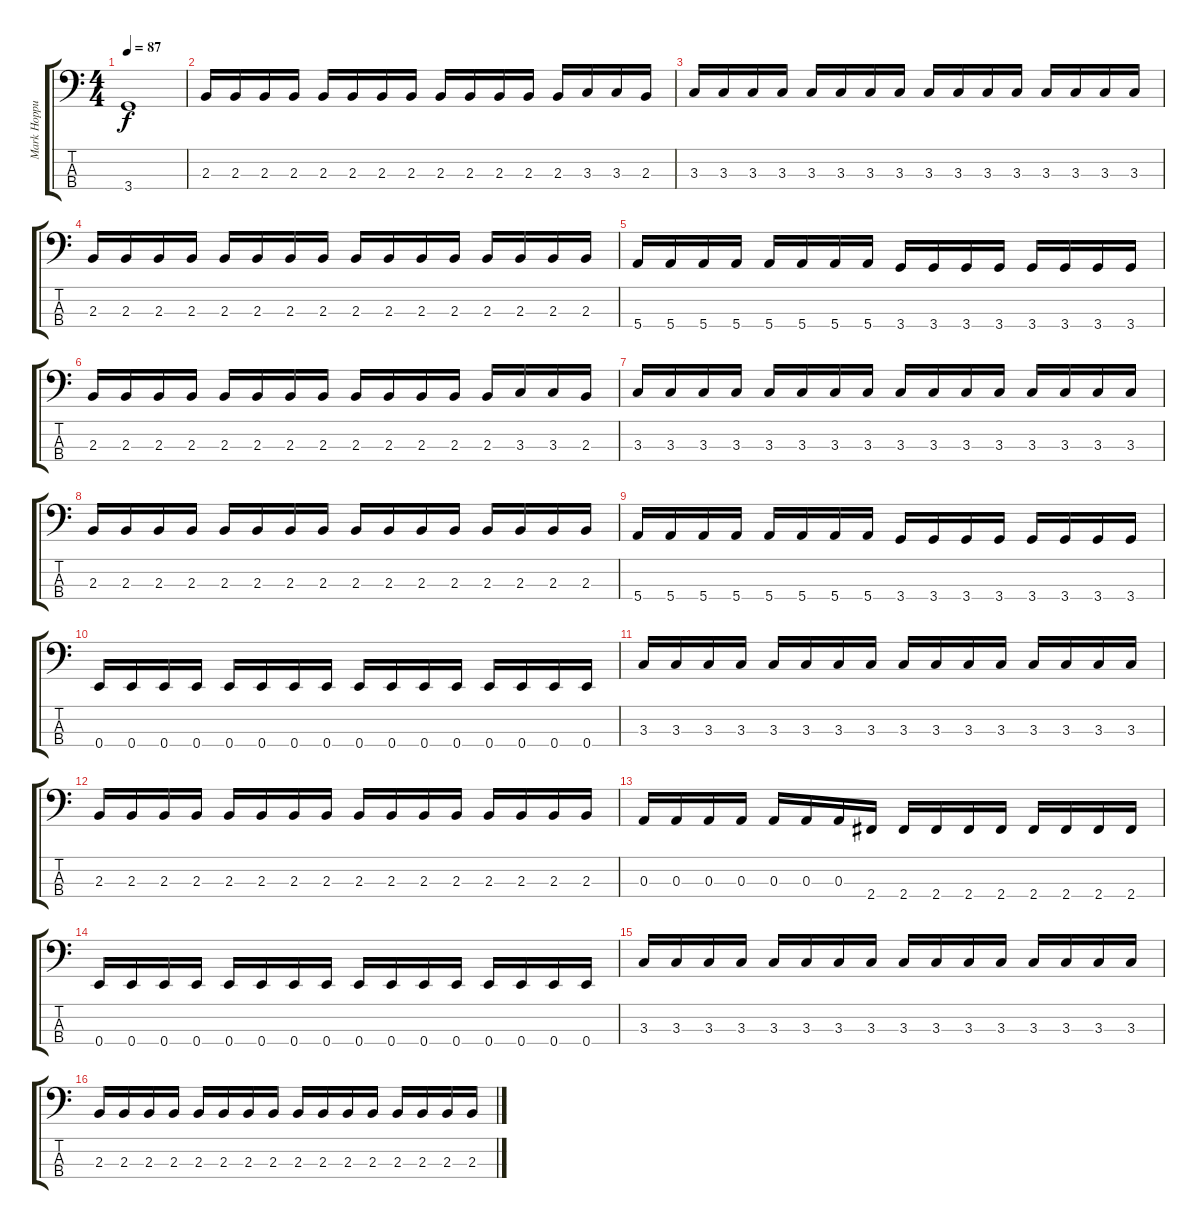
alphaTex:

\track ("Mark Hoppus" "Mark Hoppu") {instrument electricbasspick}
\staff {score tabs}
\tuning (G2 D2 A1 E1) {hide}
\ts (4 4)
\tempo 87
\clef f4
\ks c
3.4.1{dy f} |
2.3.16 2.3.16 2.3.16 2.3.16 2.3.16 2.3.16 2.3.16 2.3.16 2.3.16 2.3.16 2.3.16 2.3.16 2.3.16 3.3.16 3.3.16 2.3.16 |
3.3.16 3.3.16 3.3.16 3.3.16 3.3.16 3.3.16 3.3.16 3.3.16 3.3.16 3.3.16 3.3.16 3.3.16 3.3.16 3.3.16 3.3.16 3.3.16 |
2.3.16 2.3.16 2.3.16 2.3.16 2.3.16 2.3.16 2.3.16 2.3.16 2.3.16 2.3.16 2.3.16 2.3.16 2.3.16 2.3.16 2.3.16 2.3.16 |
5.4.16 5.4.16 5.4.16 5.4.16 5.4.16 5.4.16 5.4.16 5.4.16 3.4.16 3.4.16 3.4.16 3.4.16 3.4.16 3.4.16 3.4.16 3.4.16 |
2.3.16 2.3.16 2.3.16 2.3.16 2.3.16 2.3.16 2.3.16 2.3.16 2.3.16 2.3.16 2.3.16 2.3.16 2.3.16 3.3.16 3.3.16 2.3.16 |
3.3.16 3.3.16 3.3.16 3.3.16 3.3.16 3.3.16 3.3.16 3.3.16 3.3.16 3.3.16 3.3.16 3.3.16 3.3.16 3.3.16 3.3.16 3.3.16 |
2.3.16 2.3.16 2.3.16 2.3.16 2.3.16 2.3.16 2.3.16 2.3.16 2.3.16 2.3.16 2.3.16 2.3.16 2.3.16 2.3.16 2.3.16 2.3.16 |
5.4.16 5.4.16 5.4.16 5.4.16 5.4.16 5.4.16 5.4.16 5.4.16 3.4.16 3.4.16 3.4.16 3.4.16 3.4.16 3.4.16 3.4.16 3.4.16 |
0.4.16 0.4.16 0.4.16 0.4.16 0.4.16 0.4.16 0.4.16 0.4.16 0.4.16 0.4.16 0.4.16 0.4.16 0.4.16 0.4.16 0.4.16 0.4.16 |
3.3.16 3.3.16 3.3.16 3.3.16 3.3.16 3.3.16 3.3.16 3.3.16 3.3.16 3.3.16 3.3.16 3.3.16 3.3.16 3.3.16 3.3.16 3.3.16 |
2.3.16 2.3.16 2.3.16 2.3.16 2.3.16 2.3.16 2.3.16 2.3.16 2.3.16 2.3.16 2.3.16 2.3.16 2.3.16 2.3.16 2.3.16 2.3.16 |
0.3.16 0.3.16 0.3.16 0.3.16 0.3.16 0.3.16 0.3.16 2.4.16 2.4.16 2.4.16 2.4.16 2.4.16 2.4.16 2.4.16 2.4.16 2.4.16 |
0.4.16 0.4.16 0.4.16 0.4.16 0.4.16 0.4.16 0.4.16 0.4.16 0.4.16 0.4.16 0.4.16 0.4.16 0.4.16 0.4.16 0.4.16 0.4.16 |
3.3.16 3.3.16 3.3.16 3.3.16 3.3.16 3.3.16 3.3.16 3.3.16 3.3.16 3.3.16 3.3.16 3.3.16 3.3.16 3.3.16 3.3.16 3.3.16 |
2.3.16 2.3.16 2.3.16 2.3.16 2.3.16 2.3.16 2.3.16 2.3.16 2.3.16 2.3.16 2.3.16 2.3.16 2.3.16 2.3.16 2.3.16 2.3.16
